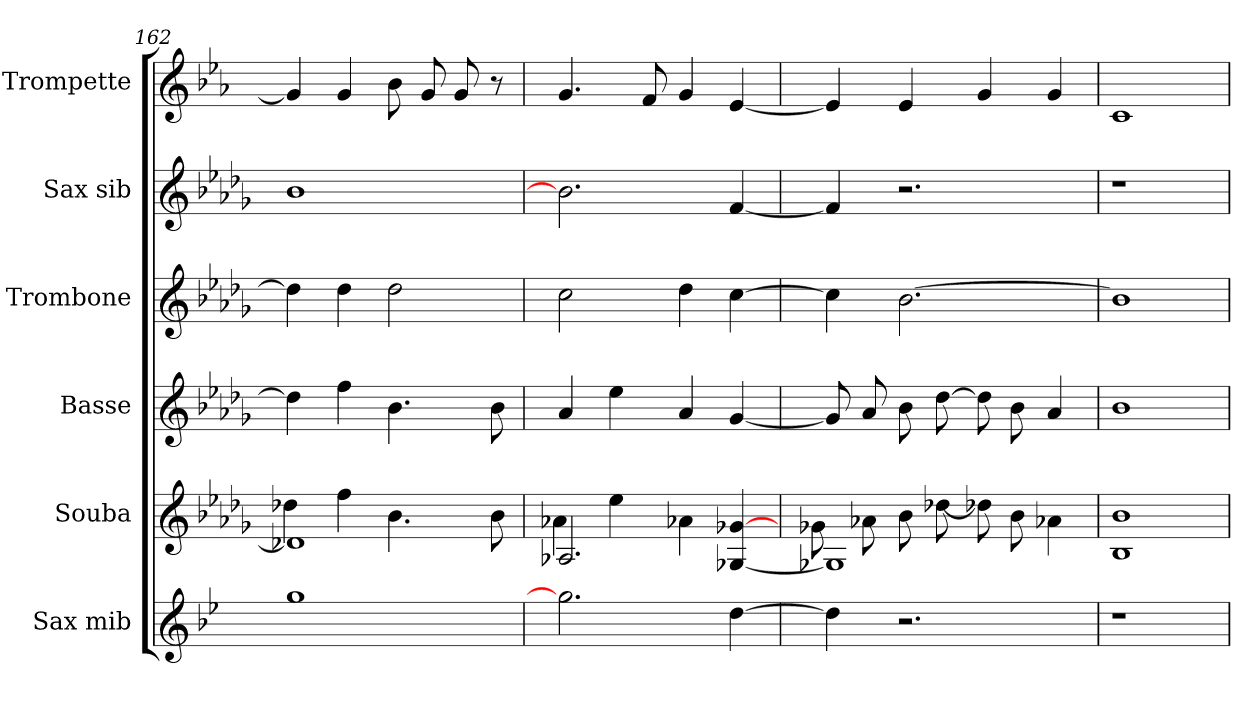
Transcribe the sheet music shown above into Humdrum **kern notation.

**kern	**kern	**kern	**kern	**kern	**kern
*part6	*part5	*part4	*part3	*part2	*part1
*staff6	*staff5	*staff4	*staff3	*staff2	*staff1
*I"Sax mib	*I"Souba	*I"Basse	*I"Trombone	*I"Sax sib	*I"Trompette
*I'Sax mib	*I'Souba	*I'Basse	*I'Trombone	*I'Sax sib	*I'Trompette
*clefG2	*clefG2	*clefG2	*clefG2	*clefG2	*clefG2
*ITrd5c9	*ITrd15c26	*ITrd8c14	*ITrd8c14	*ITrd8c14	*ITrd1c2
*k[b-e-a-d-g-]	*k[b-e-a-d-g-]	*k[b-e-a-d-g-]	*k[b-e-a-d-g-]	*k[b-e-a-d-g-]	*k[b-e-a-d-g-]
=162	=162	=162	=162	=162	=162
*	*^	*	*	*	*
1b-	1DD-X]	4D-X	4d-]	4d-]	1B-	4f]
.	.	4F	4f	4d-	.	4f
.	.	4.BB-	4.B-	2d-	.	8a-
.	.	.	.	.	.	8f
.	.	.	.	.	.	8f
.	.	8BB-	8B-	.	.	8r
=163	=163	=163	=163	=163	=163	=163
2.b-]	2.AAA-X	4AA-X	4A-	2c	2.B-]	4.f
.	.	4E-	4e-	.	.	.
.	.	.	.	.	.	8e-
.	.	4AA-X	4A-	4d-	.	4f
[4f	[4GGG-X [4GG-X	4ryy	[4G-	[4c	[4F	[4d-
=164	=164	=164	=164	=164	=164	=164
4f]	1GGG-X]	8GG-X	8G-]	4c]	4F]	4d-]
.	.	8AA-X	8A-	.	.	.
2.r	.	8BB-	8B-	[2.B-	2.r	4d-
.	.	[8D-X	[8d-	.	.	.
.	.	8D-X]	8d-]	.	.	4f
.	.	8BB-	8B-	.	.	.
.	.	4AA-X	4A-	.	.	4f
*	*v	*v	*	*	*	*
=165	=165	=165	=165	=165	=165
1r	1BBB- 1BB-	1B-	1B-]	1r	1B-
=	=	=	=	=	=
*-	*-	*-	*-	*-	*-
